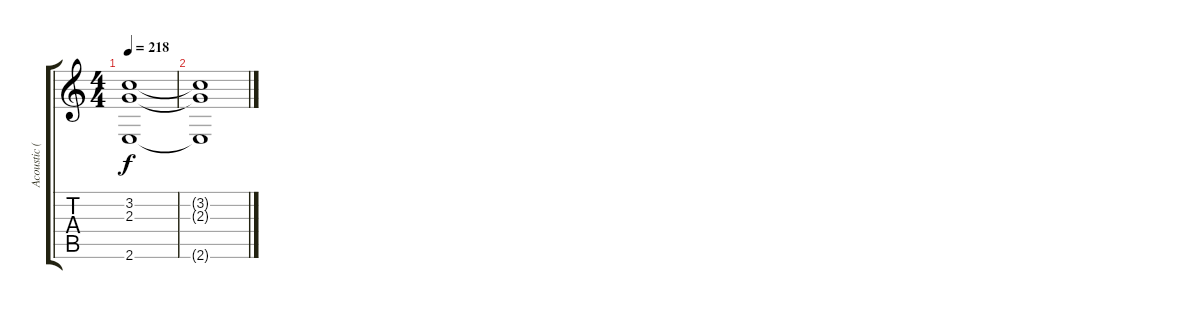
\track ("Acoustic (Intro) 1" "Acoustic (") {instrument acousticguitarsteel}
\staff {score tabs}
\tuning (D4 A3 F3 C3 G2 D2) {hide}
\ts (4 4)
\tempo 218
\clef g2
\ks c
(3.2{t} 2.3{t} 2.6{t}).1{dy f} |
(3.2{t} 2.3{t} 2.6{t}).1
